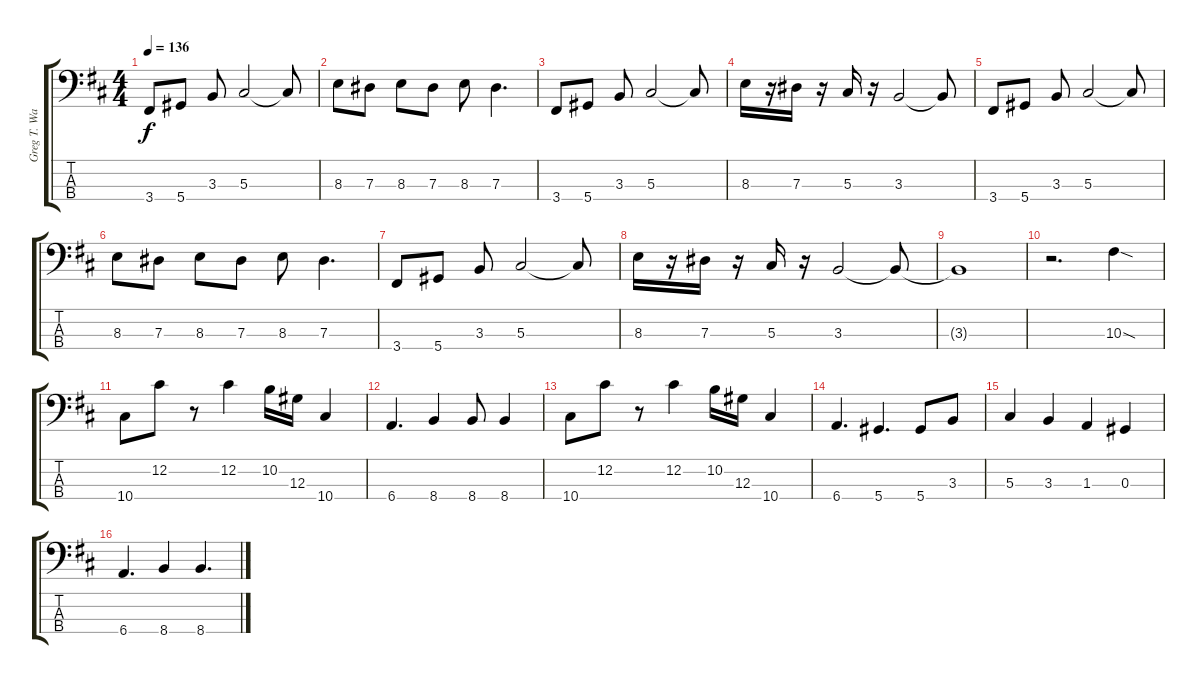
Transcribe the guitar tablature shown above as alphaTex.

\track ("Greg T. Walker Bass" "Greg T. Wa") {instrument electricbassfinger}
\staff {score tabs}
\tuning (Gb2 Db2 Ab1 Eb1) {hide}
\ts (4 4)
\tempo 136
\clef f4
\ks d
3.4.8{dy f} 5.4.8 3.3.8 5.3.2 5.3{t}.8 |
8.3.8 7.3.8 8.3.8 7.3.8 8.3.8 7.3.4{d} |
3.4.8 5.4.8 3.3.8 5.3.2 5.3{t}.8 |
8.3.16 r.16 7.3.16 r.16 5.3.16 r.16 3.3.2 3.3{t}.8 |
3.4.8 5.4.8 3.3.8 5.3.2 5.3{t}.8 |
8.3.8 7.3.8 8.3.8 7.3.8 8.3.8 7.3.4{d} |
3.4.8 5.4.8 3.3.8 5.3.2 5.3{t}.8 |
8.3.16 r.16 7.3.16 r.16 5.3.16 r.16 3.3.2 3.3{t}.8 |
3.3{t}.1 |
r.2{d} 10.3{sod}.4 |
10.4.8 12.2.8 r.8 12.2.4 10.2.16 12.3.16 10.4.4 |
6.4.4{d} 8.4.4 8.4.8 8.4.4 |
10.4.8 12.2.8 r.8 12.2.4 10.2.16 12.3.16 10.4.4 |
6.4.4{d} 5.4.4{d} 5.4.8 3.3.8 |
5.3.4 3.3.4 1.3.4 0.3.4 |
6.4.4{d} 8.4.4 8.4.4{d}
